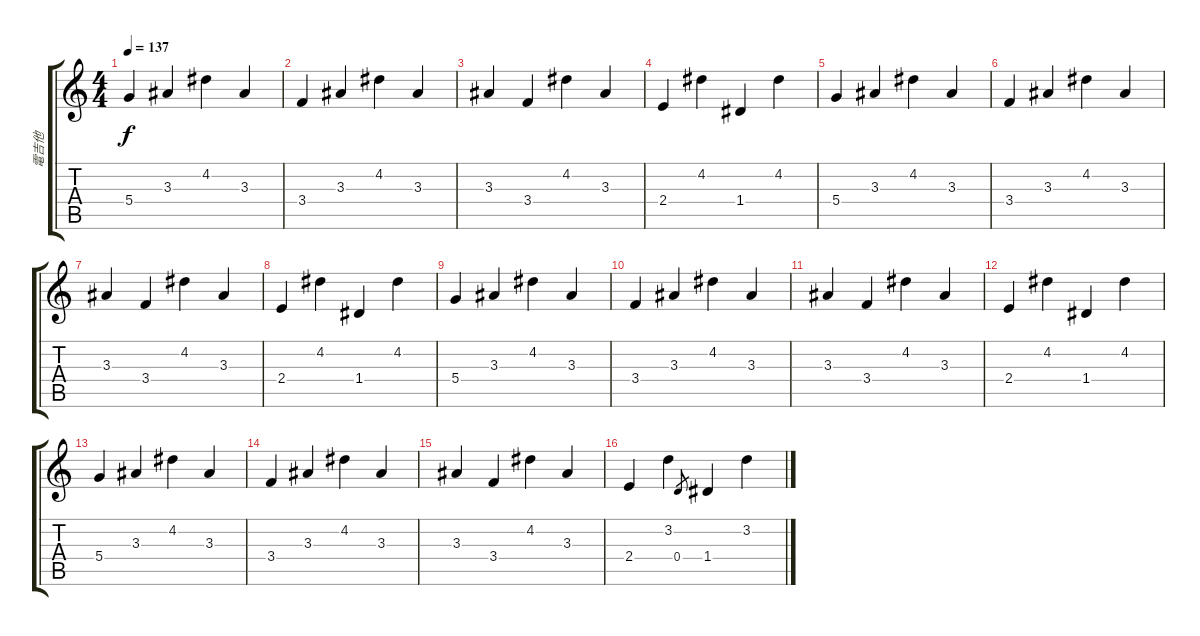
\track ("電吉他" "電吉他") {instrument overdrivenguitar}
\staff {score tabs}
\tuning (E4 B3 G3 D3 A2 E2) {hide}
\ts (4 4)
\tempo 137
\clef g2
\ks c
5.4.4{dy f} 3.3.4 4.2.4 3.3.4 |
3.4.4 3.3.4 4.2.4 3.3.4 |
3.3.4 3.4.4 4.2.4 3.3.4 |
2.4.4 4.2.4 1.4.4 4.2.4 |
5.4.4 3.3.4 4.2.4 3.3.4 |
3.4.4 3.3.4 4.2.4 3.3.4 |
3.3.4 3.4.4 4.2.4 3.3.4 |
2.4.4 4.2.4 1.4.4 4.2.4 |
5.4.4 3.3.4 4.2.4 3.3.4 |
3.4.4 3.3.4 4.2.4 3.3.4 |
3.3.4 3.4.4 4.2.4 3.3.4 |
2.4.4 4.2.4 1.4.4 4.2.4 |
5.4.4 3.3.4 4.2.4 3.3.4 |
3.4.4 3.3.4 4.2.4 3.3.4 |
3.3.4 3.4.4 4.2.4 3.3.4 |
2.4.4 3.2.4 0.4.8{gr} 1.4.4 3.2.4
